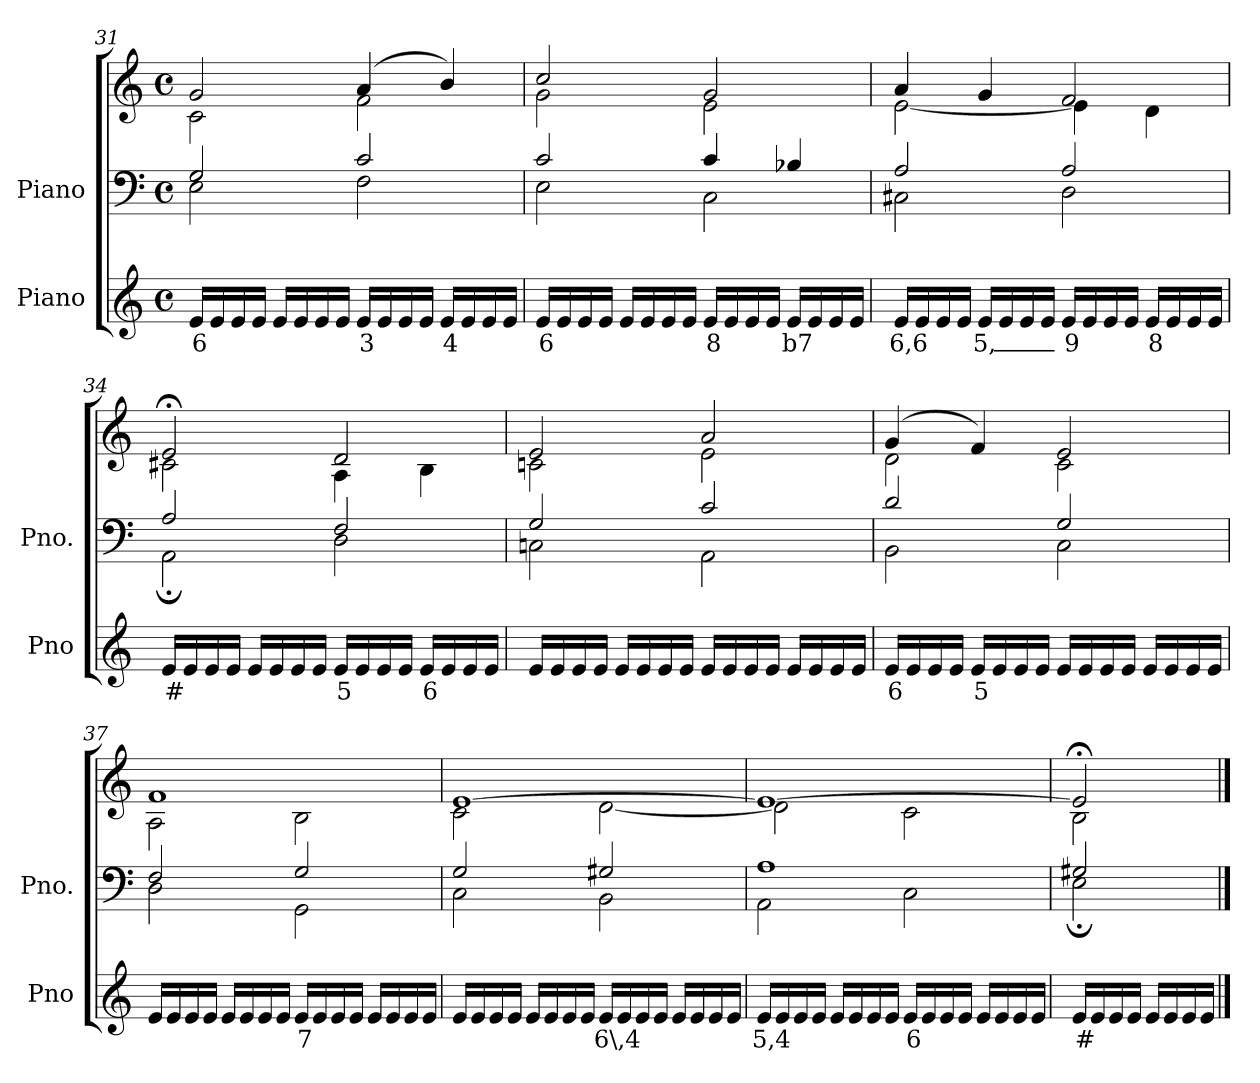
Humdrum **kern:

**kern	**text	**kern	**kern
*part2	*part2	*part1	*part1
*staff3	*staff3	*staff2	*staff1
*I"Piano	*	*I"Piano	*
*I'Pno	*	*I'Pno.	*
*clefG2	*	*clefF4	*clefG2
*k[]	*	*k[]	*k[]
*M4/4	*	*M4/4	*M4/4
*met(c)	*	*met(c)	*met(c)
=31	=31	=31	=31
!	!LO:LY:b	!	!
*	*	*^	*^
16e/LL	6	2G/	2E\	2g/	2c\
16e/	.	.	.	.	.
16e/	.	.	.	.	.
16e/JJ	.	.	.	.	.
16e/LL	.	.	.	.	.
16e/	.	.	.	.	.
16e/	.	.	.	.	.
16e/JJ	.	.	.	.	.
!	!LO:LY:b	!	!	!	!
16e/LL	3	2c/	2F\	(>4a/	2f\
16e/	.	.	.	.	.
16e/	.	.	.	.	.
16e/JJ	.	.	.	.	.
!	!LO:LY:b	!	!	!	!
16e/LL	4	.	.	4b/)	.
16e/	.	.	.	.	.
16e/	.	.	.	.	.
16e/JJ	.	.	.	.	.
=32	=32	=32	=32	=32	=32
!	!LO:LY:b	!	!	!	!
16e/LL	6	2c/	2E\	2cc/	2g\
16e/	.	.	.	.	.
16e/	.	.	.	.	.
16e/JJ	.	.	.	.	.
16e/LL	.	.	.	.	.
16e/	.	.	.	.	.
16e/	.	.	.	.	.
16e/JJ	.	.	.	.	.
!	!LO:LY:b	!	!	!	!
16e/LL	8	4c/	2C\	2g/	2e\
16e/	.	.	.	.	.
16e/	.	.	.	.	.
16e/JJ	.	.	.	.	.
!	!LO:LY:b	!	!	!	!
16e/LL	b7	4B-X/	.	.	.
16e/	.	.	.	.	.
16e/	.	.	.	.	.
16e/JJ	.	.	.	.	.
=33	=33	=33	=33	=33	=33
!	!LO:LY:b	!	!	!	!
16e/LL	6,6	2A/	2C#X\	4a/	[2e\
16e/	.	.	.	.	.
16e/	.	.	.	.	.
16e/JJ	.	.	.	.	.
!	!LO:LY:b	!	!	!	!
16e/LL	5,_	.	.	4g/	.
16e/	.	.	.	.	.
16e/	.	.	.	.	.
16e/JJ	.	.	.	.	.
!	!LO:LY:b	!	!	!	!
16e/LL	9	2A/	2D\	2f/	4e\]
16e/	.	.	.	.	.
16e/	.	.	.	.	.
16e/JJ	.	.	.	.	.
!	!LO:LY:b	!	!	!	!
16e/LL	8	.	.	.	4d\
16e/	.	.	.	.	.
16e/	.	.	.	.	.
16e/JJ	.	.	.	.	.
=34	=34	=34	=34	=34	=34
!	!LO:LY:b	!	!	!	!
16e/LL	#	2A/	2AA;\	2e;</	2c#X\
16e/	.	.	.	.	.
16e/	.	.	.	.	.
16e/JJ	.	.	.	.	.
16e/LL	.	.	.	.	.
16e/	.	.	.	.	.
16e/	.	.	.	.	.
16e/JJ	.	.	.	.	.
!	!LO:LY:b	!	!	!	!
16e/LL	5	2F/	2D\	2d/	4A\
16e/	.	.	.	.	.
16e/	.	.	.	.	.
16e/JJ	.	.	.	.	.
!	!LO:LY:b	!	!	!	!
16e/LL	6	.	.	.	4B\
16e/	.	.	.	.	.
16e/	.	.	.	.	.
16e/JJ	.	.	.	.	.
=35	=35	=35	=35	=35	=35
16e/LL	.	2G/	2Cn\	2e/	2cn\
16e/	.	.	.	.	.
16e/	.	.	.	.	.
16e/JJ	.	.	.	.	.
16e/LL	.	.	.	.	.
16e/	.	.	.	.	.
16e/	.	.	.	.	.
16e/JJ	.	.	.	.	.
16e/LL	.	2c/	2AA\	2a/	2e\
16e/	.	.	.	.	.
16e/	.	.	.	.	.
16e/JJ	.	.	.	.	.
16e/LL	.	.	.	.	.
16e/	.	.	.	.	.
16e/	.	.	.	.	.
16e/JJ	.	.	.	.	.
=36	=36	=36	=36	=36	=36
!	!LO:LY:b	!	!	!	!
16e/LL	6	2d/	2BB\	(>4g/	2d\
16e/	.	.	.	.	.
16e/	.	.	.	.	.
16e/JJ	.	.	.	.	.
!	!LO:LY:b	!	!	!	!
16e/LL	5	.	.	4f/)	.
16e/	.	.	.	.	.
16e/	.	.	.	.	.
16e/JJ	.	.	.	.	.
16e/LL	.	2G/	2C\	2e/	2c\
16e/	.	.	.	.	.
16e/	.	.	.	.	.
16e/JJ	.	.	.	.	.
16e/LL	.	.	.	.	.
16e/	.	.	.	.	.
16e/	.	.	.	.	.
16e/JJ	.	.	.	.	.
=37	=37	=37	=37	=37	=37
16e/LL	.	2F/	2D\	1f	2A\
16e/	.	.	.	.	.
16e/	.	.	.	.	.
16e/JJ	.	.	.	.	.
16e/LL	.	.	.	.	.
16e/	.	.	.	.	.
16e/	.	.	.	.	.
16e/JJ	.	.	.	.	.
!	!LO:LY:b	!	!	!	!
16e/LL	7	2G/	2GG\	.	2B\
16e/	.	.	.	.	.
16e/	.	.	.	.	.
16e/JJ	.	.	.	.	.
16e/LL	.	.	.	.	.
16e/	.	.	.	.	.
16e/	.	.	.	.	.
16e/JJ	.	.	.	.	.
=38	=38	=38	=38	=38	=38
16e/LL	.	2G/	2C\	[1e	2c\
16e/	.	.	.	.	.
16e/	.	.	.	.	.
16e/JJ	.	.	.	.	.
16e/LL	.	.	.	.	.
16e/	.	.	.	.	.
16e/	.	.	.	.	.
16e/JJ	.	.	.	.	.
!	!LO:LY:b	!	!	!	!
16e/LL	6\,4	2G#X/	2BB\	.	[2d\
16e/	.	.	.	.	.
16e/	.	.	.	.	.
16e/JJ	.	.	.	.	.
16e/LL	.	.	.	.	.
16e/	.	.	.	.	.
16e/	.	.	.	.	.
16e/JJ	.	.	.	.	.
=39	=39	=39	=39	=39	=39
!	!LO:LY:b	!	!	!	!
16e/LL	5,4	1A	2AA\	1e_	2d\]
16e/	.	.	.	.	.
16e/	.	.	.	.	.
16e/JJ	.	.	.	.	.
16e/LL	.	.	.	.	.
16e/	.	.	.	.	.
16e/	.	.	.	.	.
16e/JJ	.	.	.	.	.
!	!LO:LY:b	!	!	!	!
16e/LL	6	.	2C\	.	2c\
16e/	.	.	.	.	.
16e/	.	.	.	.	.
16e/JJ	.	.	.	.	.
16e/LL	.	.	.	.	.
16e/	.	.	.	.	.
16e/	.	.	.	.	.
16e/JJ	.	.	.	.	.
=40	=40	=40	=40	=40	=40
!	!LO:LY:b	!	!	!	!
16e/LL	#	2G#X/	2E;\	2e;</]	2B\
16e/	.	.	.	.	.
16e/	.	.	.	.	.
16e/JJ	.	.	.	.	.
16e/LL	.	.	.	.	.
16e/	.	.	.	.	.
16e/	.	.	.	.	.
16e/JJ	.	.	.	.	.
*	*	*v	*v	*	*
*	*	*	*v	*v
==	==	==	==
*-	*-	*-	*-
